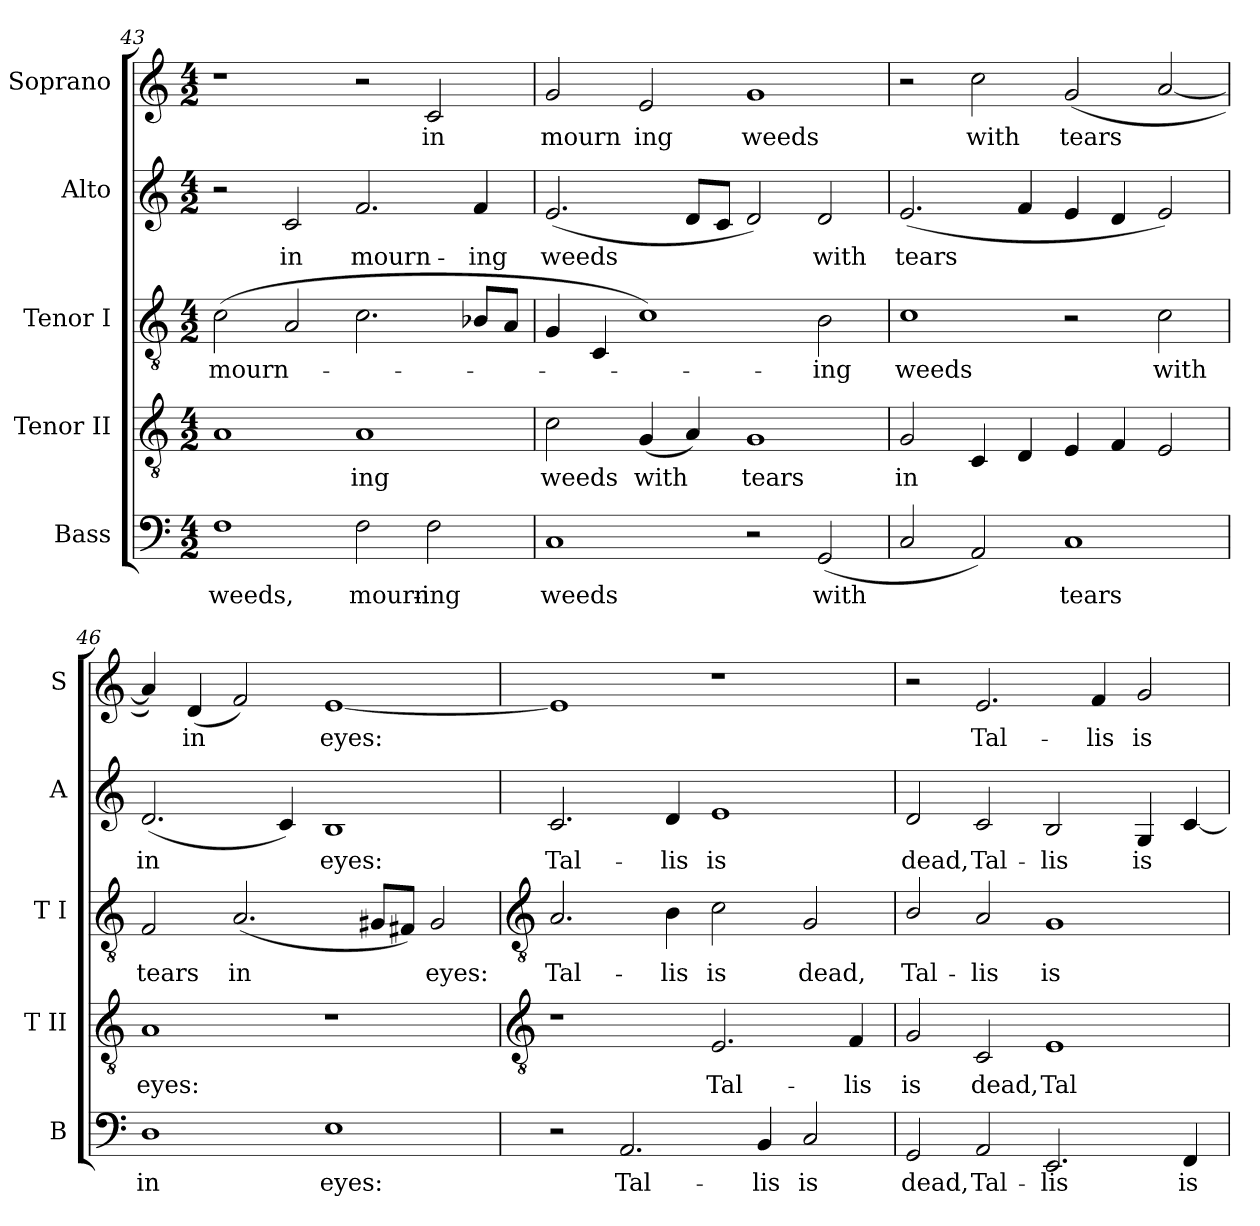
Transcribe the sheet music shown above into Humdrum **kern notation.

**kern	**text	**kern	**text	**kern	**text	**kern	**text	**kern	**text
*part5	*part5	*part4	*part4	*part3	*part3	*part2	*part2	*part1	*part1
*staff5	*staff5	*staff4	*staff4	*staff3	*staff3	*staff2	*staff2	*staff1	*staff1
*I"Bass	*	*I"Tenor II	*	*I"Tenor I	*	*I"Alto	*	*I"Soprano	*
*I'B	*	*I'T II	*	*I'T I	*	*I'A	*	*I'S	*
!!LO:LB:g=z
*clefF4	*	*clefGv2	*	*clefGv2	*	*clefG2	*	*clefG2	*
*k[]	*	*k[]	*	*k[]	*	*k[]	*	*k[]	*
*C:	*	*C:	*	*C:	*	*C:	*	*C:	*
*M4/2	*	*M4/2	*	*M4/2	*	*M4/2	*	*M4/2	*
=43	=43	=43	=43	=43	=43	=43	=43	=43	=43
!	!LO:LY:b	!	!	!	!LO:LY:b	!	!	!	!
1F	weeds,	1A	.	(>2c	mourn-	2r	.	1r	.
!	!	!	!	!	!	!	!LO:LY:b	!	!
.	.	.	.	2A	.	2c	in	.	.
!	!LO:LY:b	!	!LO:LY:b	!	!	!	!LO:LY:b	!	!
2F	mourn-	1A	ing	2.c	.	2.f	mourn-	2r	.
!	!LO:LY:b	!	!	!	!	!	!	!	!LO:LY:b
2F	-ing	.	.	.	.	.	.	2c	in
!	!	!	!	!	!	!	!LO:LY:b	!	!
.	.	.	.	8B-XL	.	4f	-ing	.	.
.	.	.	.	8AJ	.	.	.	.	.
=44	=44	=44	=44	=44	=44	=44	=44	=44	=44
!	!LO:LY:b	!	!LO:LY:b	!	!	!	!LO:LY:b	!	!LO:LY:b
1C	weeds	2c	weeds	4G	.	(<2.e	weeds	2g	mourn
.	.	.	.	4C	.	.	.	.	.
!	!	!	!LO:LY:b	!	!	!	!	!	!LO:LY:b
.	.	(<4G	with	1c)	.	.	.	2e	ing
.	.	4A)	.	.	.	8dL	.	.	.
.	.	.	.	.	.	8cJ	.	.	.
!	!	!	!LO:LY:b	!	!	!	!	!	!LO:LY:b
2r	.	1G	tears	.	.	2d)	.	1g	weeds
!	!LO:LY:b	!	!	!	!LO:LY:b	!	!LO:LY:b	!	!
(<2GG	with	.	.	2B	ing	2d	with	.	.
=45	=45	=45	=45	=45	=45	=45	=45	=45	=45
!	!	!	!LO:LY:b	!	!LO:LY:b	!	!LO:LY:b	!	!
2C	.	2G	in	1c	weeds	(<2.e	tears	2r	.
!	!	!	!	!	!	!	!	!	!LO:LY:b
2AA)	.	4C	.	.	.	.	.	2cc	with
.	.	4D	.	.	.	4f	.	.	.
!	!LO:LY:b	!	!	!	!	!	!	!	!LO:LY:b
1C	tears	4E	.	2r	.	4e	.	(<2g	tears
.	.	4F	.	.	.	4d	.	.	.
!	!	!	!	!	!LO:LY:b	!	!	!	!
.	.	2E	.	2c	with	2e)	.	[2a	.
=46	=46	=46	=46	=46	=46	=46	=46	=46	=46
!	!LO:LY:b	!	!LO:LY:b	!	!LO:LY:b	!	!LO:LY:b	!	!
1D	in	1A	eyes:	2F	tears	(<2.d	in	4a])	.
!	!	!	!	!	!	!	!	!	!LO:LY:b
.	.	.	.	.	.	.	.	(<4d	in
!	!	!	!	!	!LO:LY:b	!	!	!	!
.	.	.	.	(<2.A	in	.	.	2f)	.
.	.	.	.	.	.	4c)	.	.	.
!	!LO:LY:b	!	!	!	!	!	!LO:LY:b	!	!LO:LY:b
1E	eyes:	1r	.	.	.	1B	eyes:	[1e	eyes:
.	.	.	.	8G#XL	.	.	.	.	.
.	.	.	.	8F#XJ)	.	.	.	.	.
!	!	!	!	!	!LO:LY:b	!	!	!	!
.	.	.	.	2G#	eyes:	.	.	.	.
!!LO:LB:g=z
=47	=47	=47	=47	=47	=47	=47	=47	=47	=47
*	*	*clefGv2	*	*clefGv2	*	*	*	*	*
!	!	!	!	!	!LO:LY:b	!	!LO:LY:b	!	!
2r	.	1r	.	2.A	Tal-	2.c	Tal-	1e]	.
!	!LO:LY:b	!	!	!	!	!	!	!	!
2.AA	Tal-	.	.	.	.	.	.	.	.
!	!	!	!	!	!LO:LY:b	!	!LO:LY:b	!	!
.	.	.	.	4B	-lis	4d	-lis	.	.
!	!	!	!LO:LY:b	!	!LO:LY:b	!	!LO:LY:b	!	!
.	.	2.E	Tal-	2c	is	1e	is	1r	.
!	!LO:LY:b	!	!	!	!	!	!	!	!
4BB	-lis	.	.	.	.	.	.	.	.
!	!LO:LY:b	!	!	!	!LO:LY:b	!	!	!	!
2C	is	.	.	2G	dead,	.	.	.	.
!	!	!	!LO:LY:b	!	!	!	!	!	!
.	.	4F	-lis	.	.	.	.	.	.
=48	=48	=48	=48	=48	=48	=48	=48	=48	=48
!	!LO:LY:b	!	!LO:LY:b	!	!LO:LY:b	!	!LO:LY:b	!	!
2GG	dead,	2G	is	2B/	Tal-	2d	dead,	2r	.
!	!LO:LY:b	!	!LO:LY:b	!	!LO:LY:b	!	!LO:LY:b	!	!LO:LY:b
2AA	Tal-	2C	dead,	2A	-lis	2c	Tal-	2.e	Tal-
!	!LO:LY:b	!	!LO:LY:b	!	!LO:LY:b	!	!LO:LY:b	!	!
2.EE	-lis	1E	Tal-	1G	is	2B	-lis	.	.
!	!	!	!	!	!	!	!	!	!LO:LY:b
.	.	.	.	.	.	.	.	4f	-lis
!	!	!	!	!	!	!	!LO:LY:b	!	!LO:LY:b
.	.	.	.	.	.	4G	is	2g	is
!	!LO:LY:b	!	!	!	!	!	!	!	!
4FF	is	.	.	.	.	[4c	.	.	.
=	=	=	=	=	=	=	=	=	=
*-	*-	*-	*-	*-	*-	*-	*-	*-	*-
